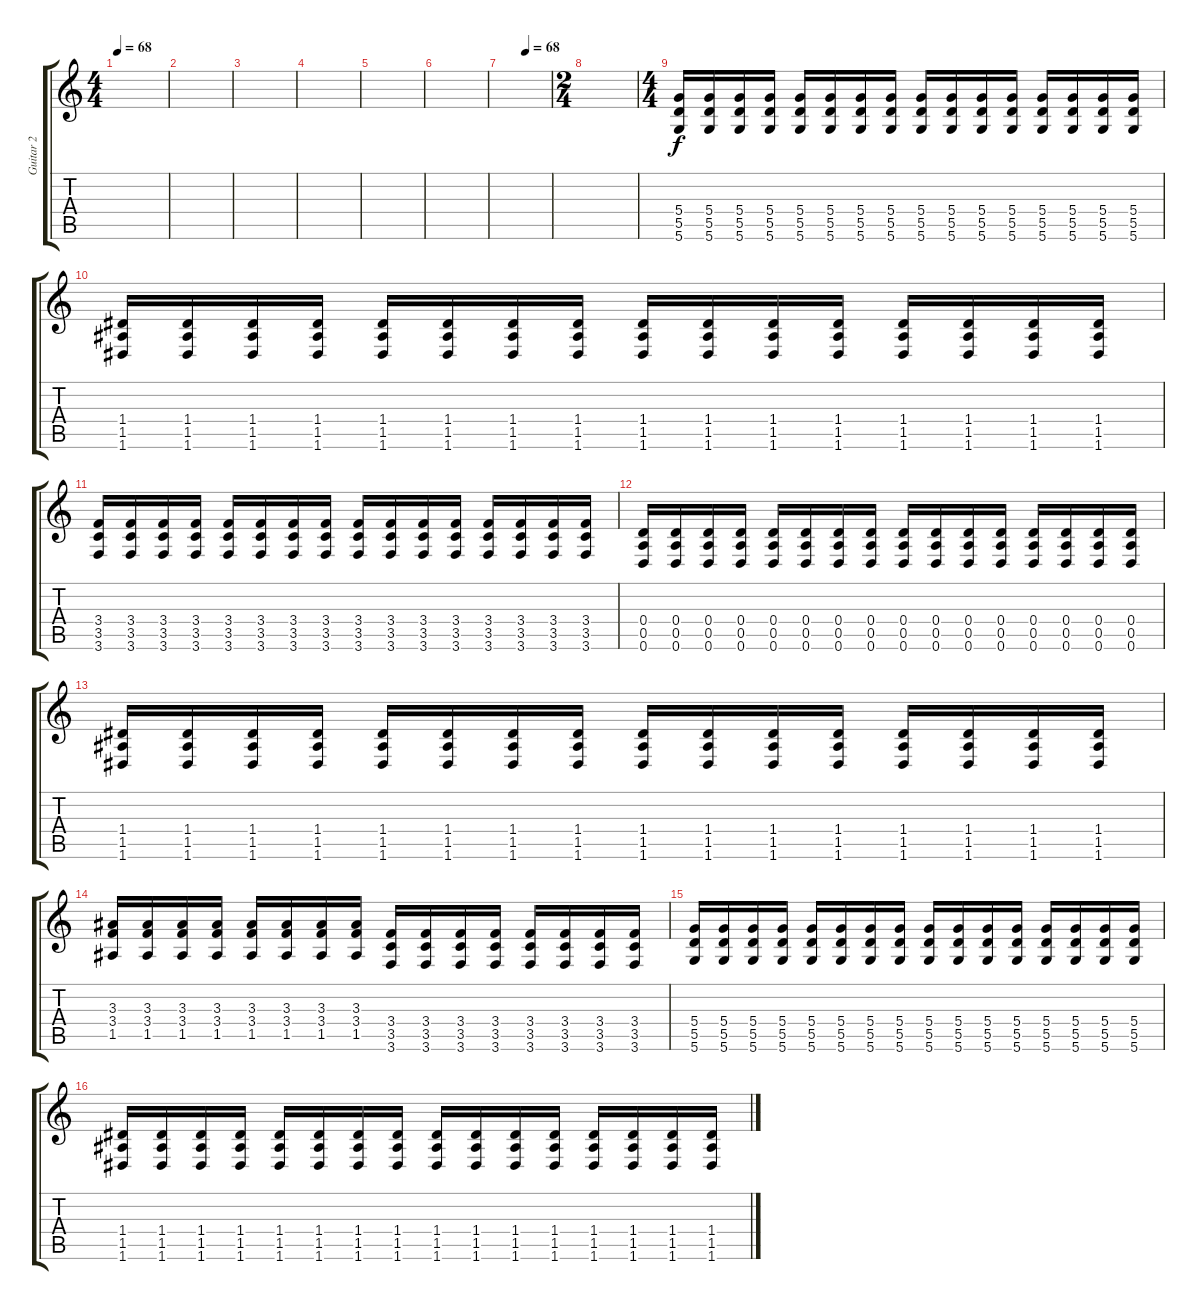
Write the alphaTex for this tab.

\track ("Guitar 2" "Guitar 2") {instrument distortionguitar}
\staff {score tabs}
\tuning (E4 B3 G3 D3 A2 D2) {hide}
\ts (4 4)
\tempo 68
\tempo 60
\tempo 68
\clef g2
\ks c
|
|
|
|
|
|
\tempo (68 0.5)
|
\ts (2 4)
|
\ts (4 4)
(5.4 5.5 5.6).16 (5.4 5.5 5.6).16 (5.4 5.5 5.6).16 (5.4 5.5 5.6).16 (5.4 5.5 5.6).16 (5.4 5.5 5.6).16 (5.4 5.5 5.6).16 (5.4 5.5 5.6).16 (5.4 5.5 5.6).16 (5.4 5.5 5.6).16 (5.4 5.5 5.6).16 (5.4 5.5 5.6).16 (5.4 5.5 5.6).16 (5.4 5.5 5.6).16 (5.4 5.5 5.6).16 (5.4 5.5 5.6).16 |
(1.4 1.5 1.6).16 (1.4 1.5 1.6).16 (1.4 1.5 1.6).16 (1.4 1.5 1.6).16 (1.4 1.5 1.6).16 (1.4 1.5 1.6).16 (1.4 1.5 1.6).16 (1.4 1.5 1.6).16 (1.4 1.5 1.6).16 (1.4 1.5 1.6).16 (1.4 1.5 1.6).16 (1.4 1.5 1.6).16 (1.4 1.5 1.6).16 (1.4 1.5 1.6).16 (1.4 1.5 1.6).16 (1.4 1.5 1.6).16 |
(3.4 3.5 3.6).16 (3.4 3.5 3.6).16 (3.4 3.5 3.6).16 (3.4 3.5 3.6).16 (3.4 3.5 3.6).16 (3.4 3.5 3.6).16 (3.4 3.5 3.6).16 (3.4 3.5 3.6).16 (3.4 3.5 3.6).16 (3.4 3.5 3.6).16 (3.4 3.5 3.6).16 (3.4 3.5 3.6).16 (3.4 3.5 3.6).16 (3.4 3.5 3.6).16 (3.4 3.5 3.6).16 (3.4 3.5 3.6).16 |
(0.4 0.5 0.6).16 (0.4 0.5 0.6).16 (0.4 0.5 0.6).16 (0.4 0.5 0.6).16 (0.4 0.5 0.6).16 (0.4 0.5 0.6).16 (0.4 0.5 0.6).16 (0.4 0.5 0.6).16 (0.4 0.5 0.6).16 (0.4 0.5 0.6).16 (0.4 0.5 0.6).16 (0.4 0.5 0.6).16 (0.4 0.5 0.6).16 (0.4 0.5 0.6).16 (0.4 0.5 0.6).16 (0.4 0.5 0.6).16 |
(1.4 1.5 1.6).16 (1.4 1.5 1.6).16 (1.4 1.5 1.6).16 (1.4 1.5 1.6).16 (1.4 1.5 1.6).16 (1.4 1.5 1.6).16 (1.4 1.5 1.6).16 (1.4 1.5 1.6).16 (1.4 1.5 1.6).16 (1.4 1.5 1.6).16 (1.4 1.5 1.6).16 (1.4 1.5 1.6).16 (1.4 1.5 1.6).16 (1.4 1.5 1.6).16 (1.4 1.5 1.6).16 (1.4 1.5 1.6).16 |
(3.3 3.4 1.5).16 (3.3 3.4 1.5).16 (3.3 3.4 1.5).16 (3.3 3.4 1.5).16 (3.3 3.4 1.5).16 (3.3 3.4 1.5).16 (3.3 3.4 1.5).16 (3.3 3.4 1.5).16 (3.4 3.5 3.6).16 (3.4 3.5 3.6).16 (3.4 3.5 3.6).16 (3.4 3.5 3.6).16 (3.4 3.5 3.6).16 (3.4 3.5 3.6).16 (3.4 3.5 3.6).16 (3.4 3.5 3.6).16 |
(5.4 5.5 5.6).16 (5.4 5.5 5.6).16 (5.4 5.5 5.6).16 (5.4 5.5 5.6).16 (5.4 5.5 5.6).16 (5.4 5.5 5.6).16 (5.4 5.5 5.6).16 (5.4 5.5 5.6).16 (5.4 5.5 5.6).16 (5.4 5.5 5.6).16 (5.4 5.5 5.6).16 (5.4 5.5 5.6).16 (5.4 5.5 5.6).16 (5.4 5.5 5.6).16 (5.4 5.5 5.6).16 (5.4 5.5 5.6).16 |
(1.4 1.5 1.6).16 (1.4 1.5 1.6).16 (1.4 1.5 1.6).16 (1.4 1.5 1.6).16 (1.4 1.5 1.6).16 (1.4 1.5 1.6).16 (1.4 1.5 1.6).16 (1.4 1.5 1.6).16 (1.4 1.5 1.6).16 (1.4 1.5 1.6).16 (1.4 1.5 1.6).16 (1.4 1.5 1.6).16 (1.4 1.5 1.6).16 (1.4 1.5 1.6).16 (1.4 1.5 1.6).16 (1.4 1.5 1.6).16
